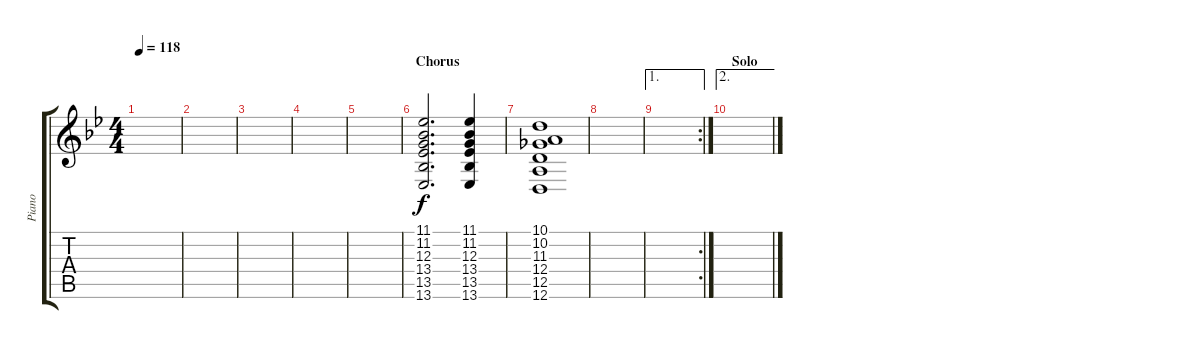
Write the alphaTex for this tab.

\track ("Piano" "Piano") {instrument electricpiano1}
\staff {score tabs}
\tuning (E4 B3 G3 D3 A2 D2) {hide}
\ts (4 4)
\tempo 118
\clef g2
\ks gminor
|
|
|
|
|
\section ("" "Chorus")
(11.1 11.2 12.3 13.4 13.5 13.6).2{d} (11.1 11.2 12.3 13.4 13.5 13.6).4 |
(10.1 10.2 11.3 12.4 12.5 12.6).1 |
|
\ae 1
\rc 2
|
\ae 2
\section ("" "Solo")
